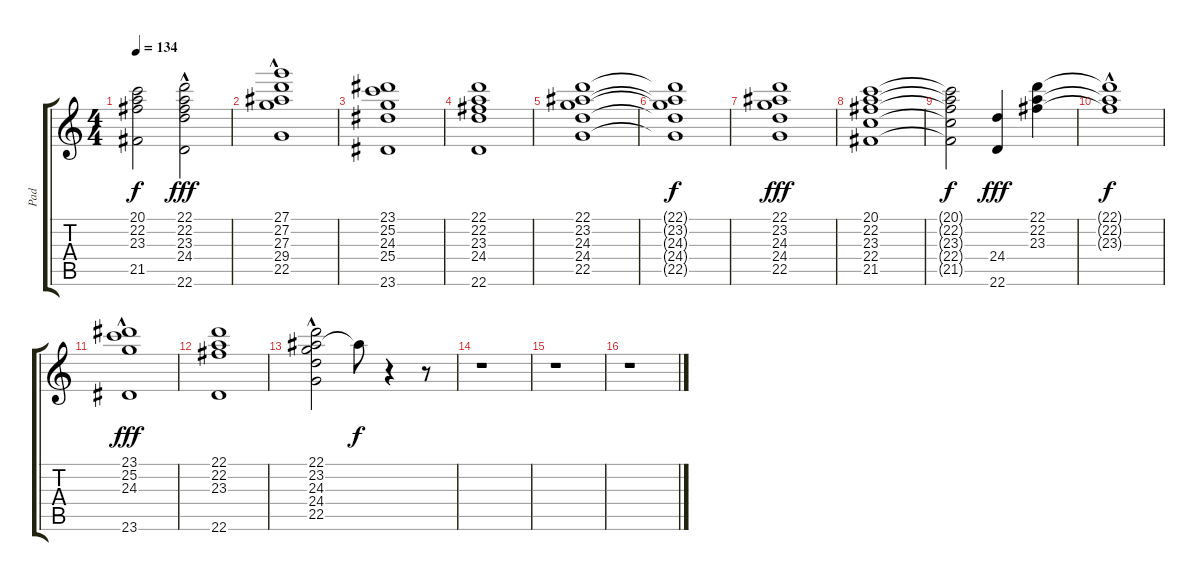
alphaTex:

\track ("Pad" "Pad") {instrument pad1newage}
\staff {score tabs}
\tuning (E4 B3 G3 D3 A2 E2) {hide}
\ts (4 4)
\tempo 134
\clef g2
\ks c
(20.1{t} 22.2{t} 23.3{t} 21.5{t}).2{dy f} (22.1{hac} 22.2{hac} 23.3{hac} 24.4{hac} 22.6).2{dy fff} |
(27.1{hac} 27.2{hac} 27.3{hac} 29.4 22.5).1 |
(23.1 25.2 24.3 25.4 23.6).1 |
(22.1 22.2 23.3 24.4 22.6).1 |
(22.1 23.2 24.3 24.4 22.5).1 |
(22.1{t} 23.2{t} 24.3{t} 24.4{t} 22.5{t}).1{dy f} |
(22.1 23.2 24.3 24.4 22.5).1{dy fff} |
(20.1 22.2 23.3 22.4 21.5).1 |
(20.1{t} 22.2{t} 23.3{t} 22.4{t} 21.5{t}).2{dy f} (24.4 22.6).4{dy fff} (22.1 22.2 23.3).4 |
(22.1{t} 22.2{t} 23.3{hac t}).1{dy f} |
(23.1{hac} 25.2 24.3{hac} 23.6).1{dy fff} |
(22.1 22.2 23.3 22.6).1 |
(22.1 23.2 24.3 24.4{hac} 22.5).2 23.2{t}.8{dy f} r.4 r.8 |
r.1 |
r.1 |
r.1
